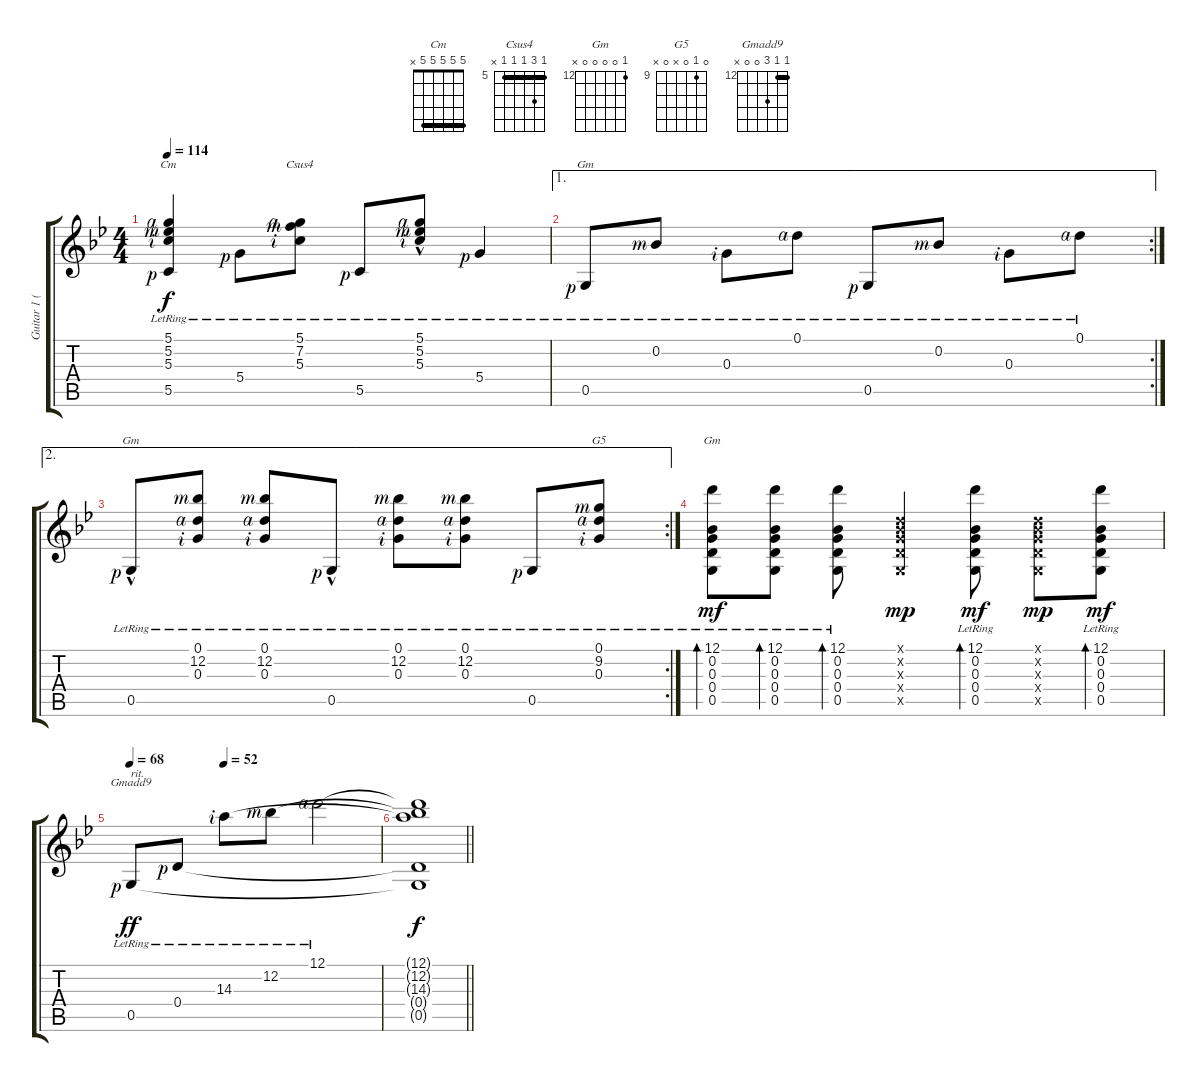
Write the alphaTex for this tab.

\track ("Guitar 1 (Open G minor) - fingerstyle" "Guitar 1 (") {instrument acousticguitarnylon}
\staff {score tabs}
\tuning (D4 Bb3 G3 D3 G2 D2) {hide}
\chord ("Cm" 5 5 5 5 5 x) {barre 5}
\chord ("Csus4" 5 7 5 5 5 x) {firstfret 5 barre 5}
\chord ("Gm" 0 0 0 0 0 x) {firstfret 12}
\chord ("Gm" 0 12 0 0 0 x) {firstfret 12}
\chord ("G5" 0 9 0 x 0 x) {firstfret 9}
\chord ("Gm" 12 0 0 0 0 x) {firstfret 12}
\chord ("Gmadd9" 12 12 14 0 0 x) {firstfret 12 barre 12}
\ts (4 4)
\tempo 114
\clef g2
\ks gminor
(5.1{lr rf 4} 5.2{lr rf 3} 5.3{lr rf 2} 5.5{lr rf 1}).4{ch "Cm" dy f} 5.4{lr rf 1}.8 (5.1{lr rf 4} 7.2{lr rf 3} 5.3{lr rf 2}).8{ch "Csus4"} 5.5{lr rf 1}.8 (5.1{hac lr rf 4} 5.2{hac lr rf 3} 5.3{hac lr rf 2}).8 5.4{lr rf 1}.4 |
\ae 1
\rc 2
0.5{lr rf 1}.8{ch "Gm"} 0.2{lr rf 3}.8 0.3{lr rf 2}.8 0.1{lr rf 4}.8 0.5{lr rf 1}.8 0.2{lr rf 3}.8 0.3{lr rf 2}.8 0.1{lr rf 4}.8 |
\ae 2
\rc 2
0.5{hac lr rf 1}.8{ch "Gm"} (0.1{lr rf 4} 12.2{lr rf 3} 0.3{lr rf 2}).8 (0.1{lr rf 4} 12.2{lr rf 3} 0.3{lr rf 2}).8 0.5{hac lr rf 1}.8 (0.1{lr rf 4} 12.2{lr rf 3} 0.3{lr rf 2}).8 (0.1{lr rf 4} 12.2{lr rf 3} 0.3{lr rf 2}).8 0.5{lr rf 1}.8 (0.1{lr rf 4} 9.2{lr rf 3} 0.3{lr rf 2}).8{ch "G5"} |
(12.1{lr} 0.2{lr} 0.3{lr} 0.4{lr} 0.5{lr}).8{bd 60 ch "Gm" dy mf} (12.1{lr} 0.2{lr} 0.3{lr} 0.4{lr} 0.5{lr}).8{bd 60} (12.1{lr} 0.2{lr} 0.3{lr} 0.4{lr} 0.5{lr}).8{bd 60} (0.1{x} 0.2{x} 0.3{x} 0.4{x} 0.5{x}).4{dy mp} (12.1{lr} 0.2{lr} 0.3{lr} 0.4{lr} 0.5{lr}).8{bd 60 dy mf} (0.1{x} 0.2{x} 0.3{x} 0.4{x} 0.5{x}).8{dy mp} (12.1{lr} 0.2{lr} 0.3{lr} 0.4{lr} 0.5{lr}).8{bd 60 dy mf} |
\tempo 68
\tempo (52 0.375)
0.5{lr rf 1}.8{ch "Gmadd9" txt "rit." dy ff} 0.4{lr rf 1}.8 14.3{lr rf 2}.8 12.2{lr rf 3}.8 12.1{lr rf 4}.2 |
\barLineRight lightlight
(12.1{t} 12.2{t} 14.3{t} 0.4{t} 0.5{t}).1{dy f}
